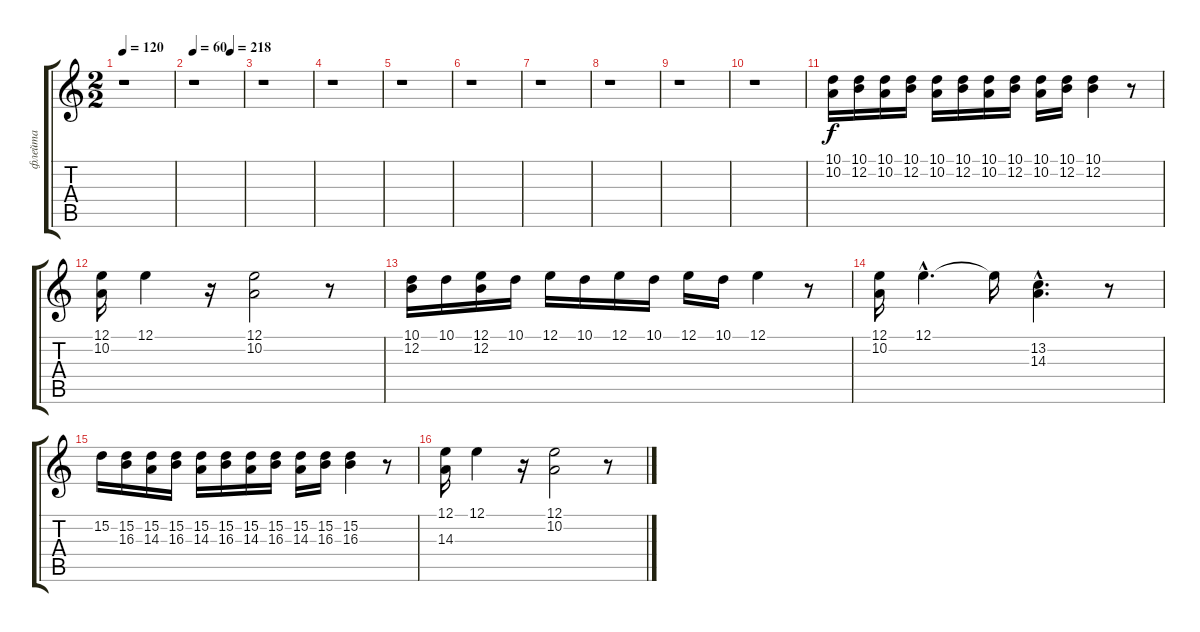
\track ("флейта" "флейта") {instrument acousticgrandpiano}
\staff {score tabs}
\tuning (E4 B3 G3 D3 A2 E2) {hide}
\ts (2 2)
\tempo 120
\clef g2
\ks c
r.1{dy f} |
\tempo 60
\tempo (218 0.75)
r.1 |
r.1 |
r.1 |
r.1 |
r.1 |
r.1 |
r.1 |
r.1 |
r.1 |
(10.1 10.2).16 (10.1 12.2).16 (10.1 10.2).16 (10.1 12.2).16 (10.1 10.2).16 (10.1 12.2).16 (10.1 10.2).16 (10.1 12.2).16 (10.1 10.2).16 (10.1 12.2).16 (10.1 12.2).4 r.8 |
(12.1 10.2).16 12.1.4 r.16 (12.1 10.2).2 r.8 |
(10.1 12.2).16 10.1.16 (12.1 12.2).16 10.1.16 12.1.16 10.1.16 12.1.16 10.1.16 12.1.16 10.1.16 12.1.4 r.8 |
(12.1 10.2).16 12.1{hac}.4{d} 12.1{t}.16 (13.2 14.3{hac}).4{d} r.8 |
15.2.16 (15.2 16.3).16 (15.2 14.3).16 (15.2 16.3).16 (15.2 14.3).16 (15.2 16.3).16 (15.2 14.3).16 (15.2 16.3).16 (15.2 14.3).16 (15.2 16.3).16 (15.2 16.3).4 r.8 |
(12.1 14.3).16 12.1.4 r.16 (12.1 10.2).2 r.8
